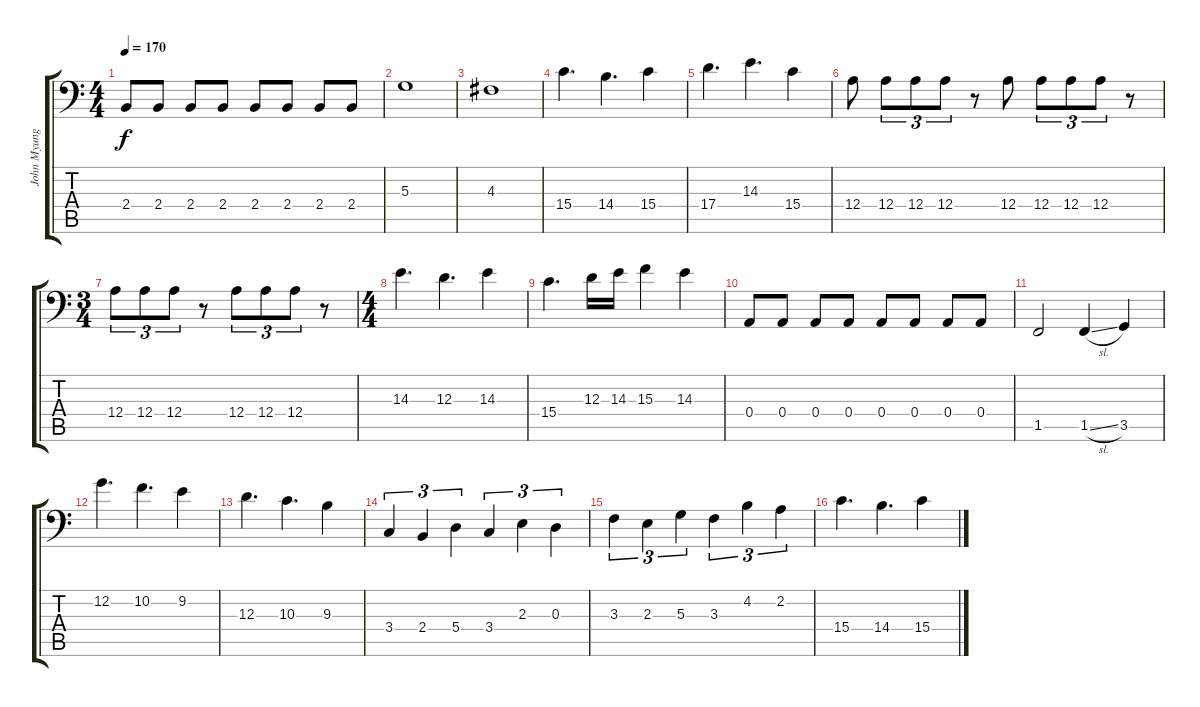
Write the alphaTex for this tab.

\track ("John Myung" "John Myung") {instrument electricbassfinger}
\staff {score tabs}
\tuning (C3 G2 D2 A1 E1 B0) {hide}
\ts (4 4)
\tempo 170
\clef f4
\ks c
2.4.8{dy f} 2.4.8 2.4.8 2.4.8 2.4.8 2.4.8 2.4.8 2.4.8 |
5.3.1 |
4.3.1 |
15.4.4{d} 14.4.4{d} 15.4.4 |
17.4.4{d} 14.3.4{d} 15.4.4 |
12.4.8 12.4.8{tu (3 2)} 12.4.8{tu (3 2)} 12.4.8{tu (3 2)} r.8 12.4.8 12.4.8{tu (3 2)} 12.4.8{tu (3 2)} 12.4.8{tu (3 2)} r.8 |
\ts (3 4)
12.4.8{tu (3 2)} 12.4.8{tu (3 2)} 12.4.8{tu (3 2)} r.8 12.4.8{tu (3 2)} 12.4.8{tu (3 2)} 12.4.8{tu (3 2)} r.8 |
\ts (4 4)
14.3.4{d} 12.3.4{d} 14.3.4 |
15.4.4{d} 12.3.16 14.3.16 15.3.4 14.3.4 |
0.4.8 0.4.8 0.4.8 0.4.8 0.4.8 0.4.8 0.4.8 0.4.8 |
1.5.2 1.5{sl}.4 3.5.4 |
12.2.4{d} 10.2.4{d} 9.2.4 |
12.3.4{d} 10.3.4{d} 9.3.4 |
3.4.4{tu (3 2)} 2.4.4{tu (3 2)} 5.4.4{tu (3 2)} 3.4.4{tu (3 2)} 2.3.4{tu (3 2)} 0.3.4{tu (3 2)} |
3.3.4{tu (3 2)} 2.3.4{tu (3 2)} 5.3.4{tu (3 2)} 3.3.4{tu (3 2)} 4.2.4{tu (3 2)} 2.2.4{tu (3 2)} |
15.4.4{d} 14.4.4{d} 15.4.4
